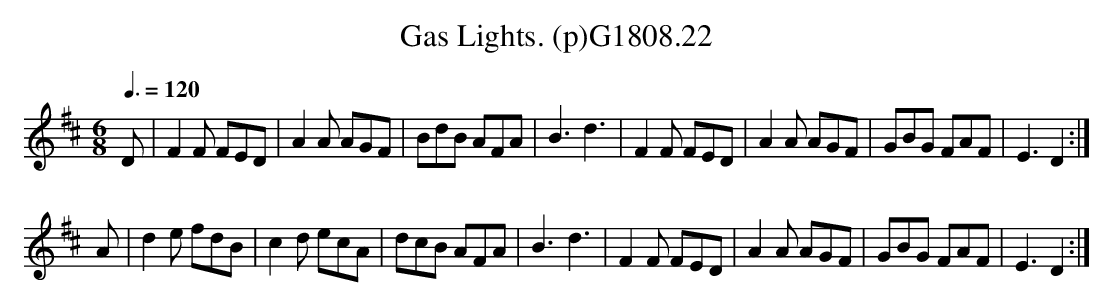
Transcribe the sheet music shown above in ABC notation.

X:1
T:Gas Lights. (p)G1808.22
M:6/8
L:1/8
Q:3/8=120
K:D
D|F2 F FED|A2 A AGF|BdB AFA|B3 d3|F2 F FED|A2 A AGF|GBG FAF|E3 D2:|
A|d2 e fdB|c2 d ecA|dcB AFA|B3 d3|F2 F FED|A2 A AGF|GBG FAF|E3 D2:|
